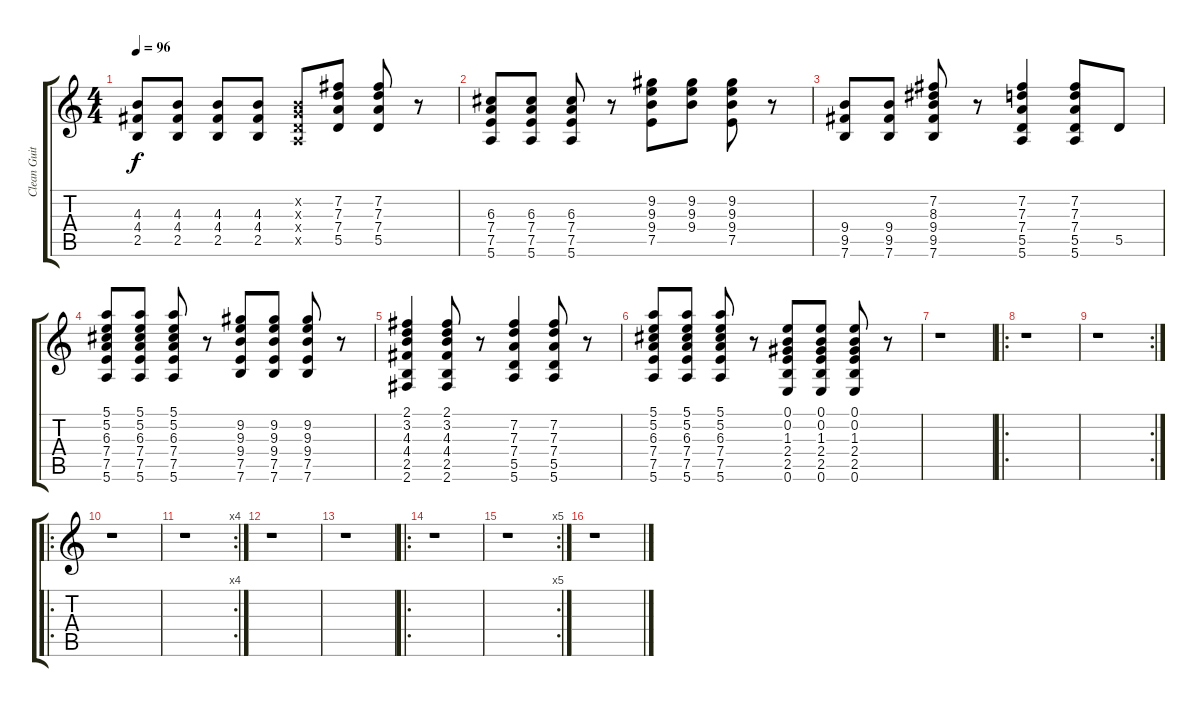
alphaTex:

\track ("Clean Guitar" "Clean Guit") {instrument electricguitarclean}
\staff {score tabs}
\tuning (E4 B3 G3 D3 A2 E2) {hide}
\ts (4 4)
\tempo 96
\clef g2
\ks c
(4.3 4.4 2.5).8{dy f} (4.3 4.4 2.5).8 (4.3 4.4 2.5).8 (4.3 4.4 2.5).8 (0.2{x} 0.3{x} 0.4{x} 0.5{x}).8 (7.2 7.3 7.4 5.5).8 (7.2 7.3 7.4 5.5).8 r.8 |
(6.3 7.4 7.5 5.6).8 (6.3 7.4 7.5 5.6).8 (6.3 7.4 7.5 5.6).8 r.8 (9.2 9.3 9.4 7.5).8 (9.2 9.3 9.4).8 (9.2 9.3 9.4 7.5).8 r.8 |
(9.4 9.5 7.6).8 (9.4 9.5 7.6).8 (7.2 8.3 9.4 9.5 7.6).8 r.8 (7.2 7.3 7.4 5.5 5.6).4 (7.2 7.3 7.4 5.5 5.6).8 5.5.8 |
(5.1 5.2 6.3 7.4 7.5 5.6).8 (5.1 5.2 6.3 7.4 7.5 5.6).8 (5.1 5.2 6.3 7.4 7.5 5.6).8 r.8 (9.2 9.3 9.4 7.5 7.6).8 (9.2 9.3 9.4 7.5 7.6).8 (9.2 9.3 9.4 7.5 7.6).8 r.8 |
(2.1 3.2 4.3 4.4 2.5 2.6).4 (2.1 3.2 4.3 4.4 2.5 2.6).8 r.8 (7.2 7.3 7.4 5.5 5.6).4 (7.2 7.3 7.4 5.5 5.6).8 r.8 |
(5.1 5.2 6.3 7.4 7.5 5.6).8 (5.1 5.2 6.3 7.4 7.5 5.6).8 (5.1 5.2 6.3 7.4 7.5 5.6).8 r.8 (0.1 0.2 1.3 2.4 2.5 0.6).8 (0.1 0.2 1.3 2.4 2.5 0.6).8 (0.1 0.2 1.3 2.4 2.5 0.6).8 r.8 |
r.1 |
\ro
r.1 |
\rc 2
r.1 |
\ro
r.1 |
\rc 4
r.1 |
r.1 |
r.1 |
\ro
r.1 |
\rc 5
r.1 |
r.1
